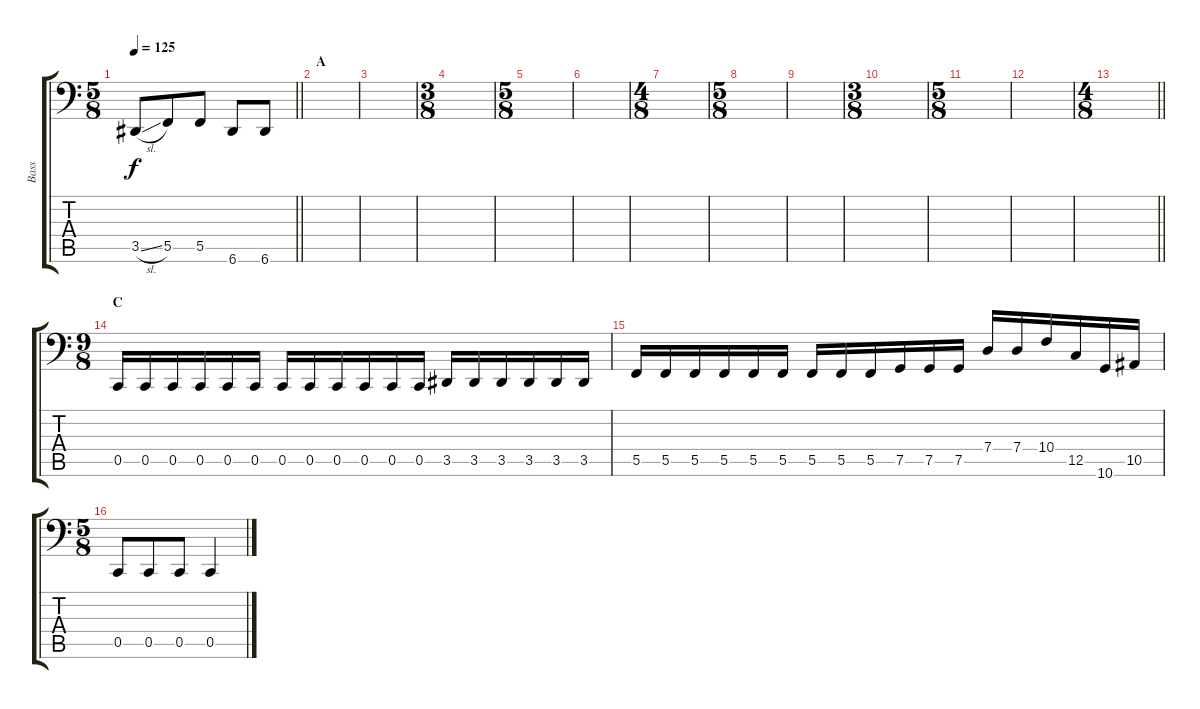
\track ("Bass" "Bass") {instrument electricbasspick}
\staff {score tabs}
\tuning (Bb2 F2 C2 G1 C1 A0) {hide}
\ts (5 8)
\tempo 125
\clef f4
\barLineRight lightlight
\ks c
3.5{sl}.8{dy f} 5.5.8 5.5.8 6.6.8 6.6.8 |
\section ("" "A")
|
|
\ts (3 8)
|
\ts (5 8)
|
|
\ts (4 8)
|
\ts (5 8)
|
|
\ts (3 8)
|
\ts (5 8)
|
|
\ts (4 8)
\barLineRight lightlight
|
\ts (9 8)
\section ("" "C")
0.5.16 0.5.16 0.5.16 0.5.16 0.5.16 0.5.16 0.5.16 0.5.16 0.5.16 0.5.16 0.5.16 0.5.16 3.5.16 3.5.16 3.5.16 3.5.16 3.5.16 3.5.16 |
5.5.16 5.5.16 5.5.16 5.5.16 5.5.16 5.5.16 5.5.16 5.5.16 5.5.16 7.5.16 7.5.16 7.5.16 7.4.16 7.4.16 10.4.16 12.5.16 10.6.16 10.5.16 |
\ts (5 8)
0.5.8 0.5.8 0.5.8 0.5.4
